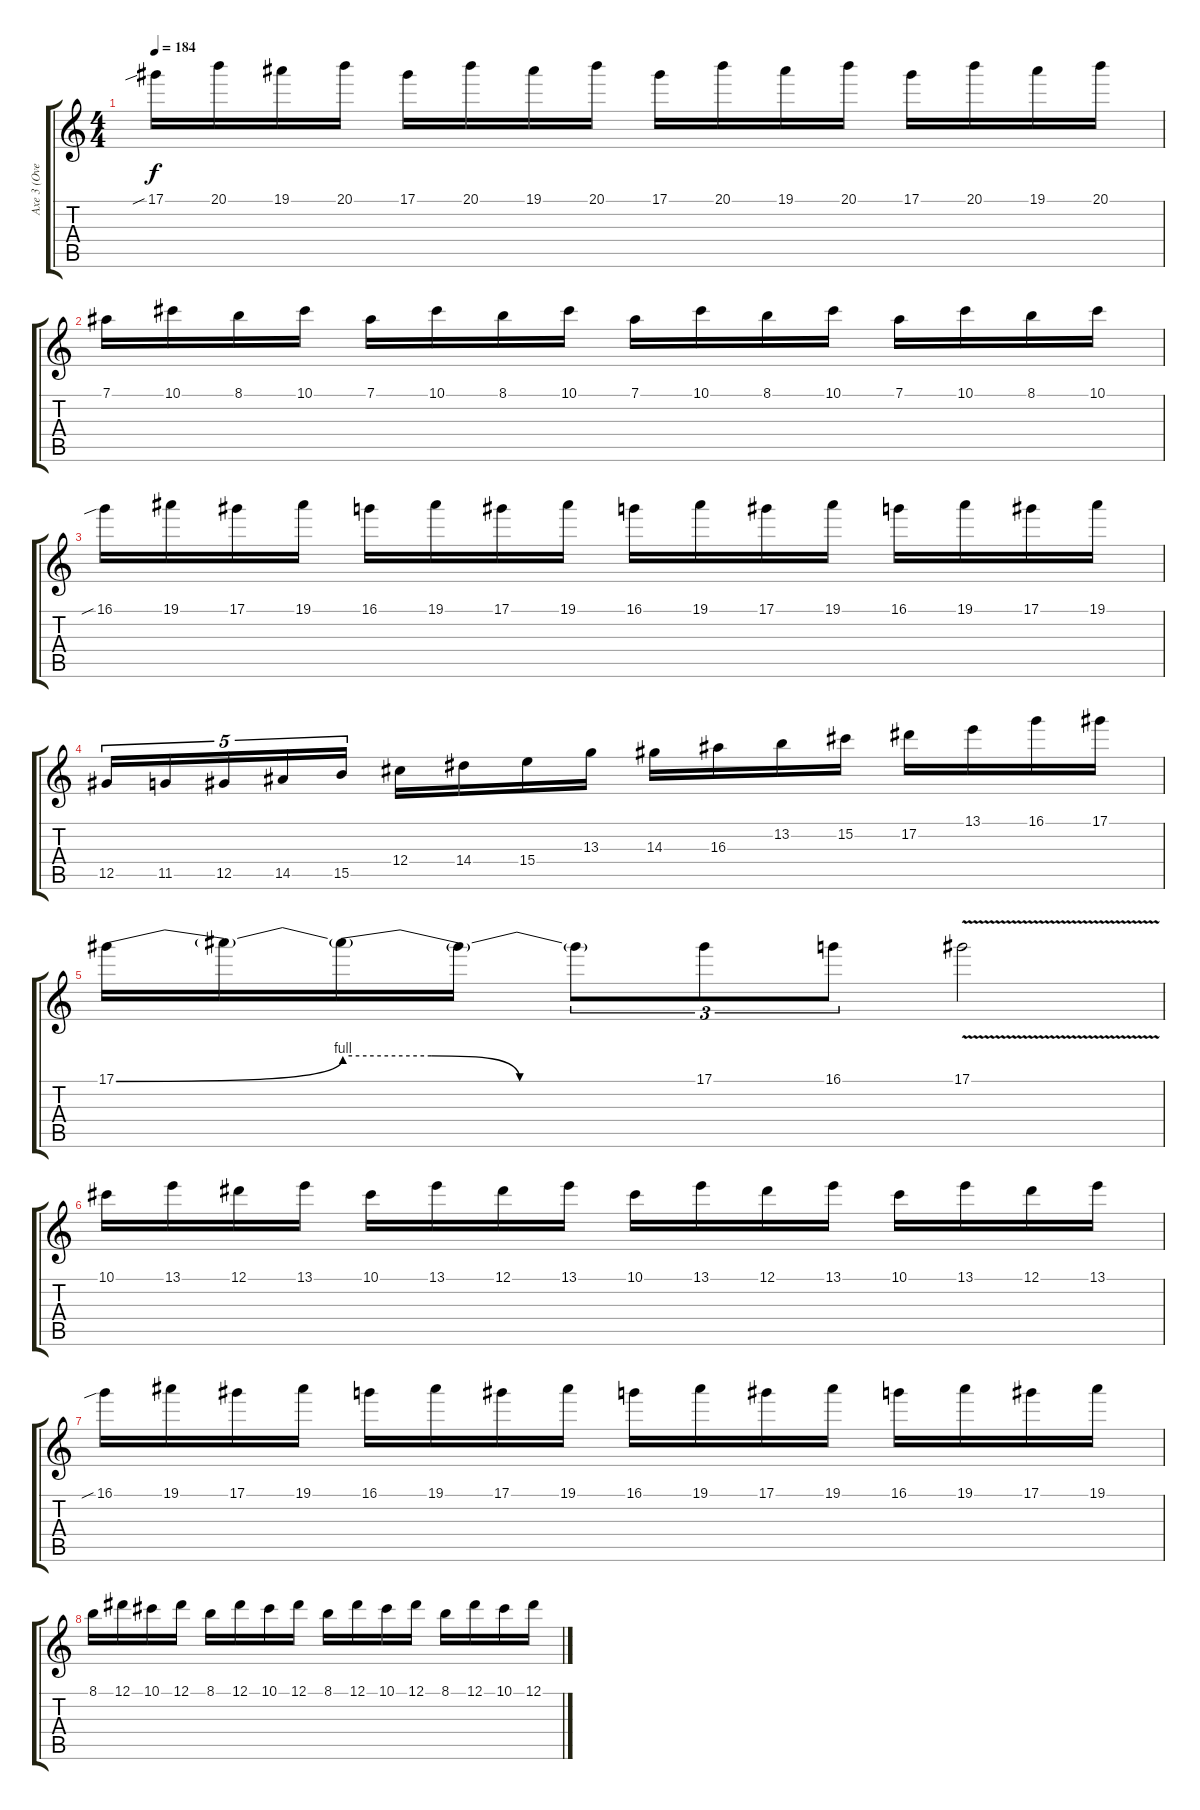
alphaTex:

\track ("Axe 3 (Overdubs+Solo)" "Axe 3 (Ove") {instrument overdrivenguitar}
\staff {score tabs}
\tuning (Eb4 Bb3 Gb3 Db3 Ab2 Eb2) {hide}
\ts (4 4)
\tempo 184
\clef g2
\ks c
17.1{sib}.16{dy f} 20.1.16 19.1.16 20.1.16 17.1.16 20.1.16 19.1.16 20.1.16 17.1.16 20.1.16 19.1.16 20.1.16 17.1.16 20.1.16 19.1.16 20.1.16 |
7.1.16 10.1.16 8.1.16 10.1.16 7.1.16 10.1.16 8.1.16 10.1.16 7.1.16 10.1.16 8.1.16 10.1.16 7.1.16 10.1.16 8.1.16 10.1.16 |
16.1{sib}.16 19.1.16 17.1.16 19.1.16 16.1.16 19.1.16 17.1.16 19.1.16 16.1.16 19.1.16 17.1.16 19.1.16 16.1.16 19.1.16 17.1.16 19.1.16 |
12.5.16{tu (5 4)} 11.5.16{tu (5 4)} 12.5.16{tu (5 4)} 14.5.16{tu (5 4)} 15.5.16{tu (5 4)} 12.4.16 14.4.16 15.4.16 13.3.16 14.3.16 16.3.16 13.2.16 15.2.16 17.2.16 13.1.16 16.1.16 17.1.16 |
17.1{be (bend 0 0 60 4)}.16 17.1{t}.16 17.1{be (custom 0 4 15 4 30 0 60 0) t}.16 17.1{t}.16 17.1{t}.8{tu (3 2)} 17.1.8{tu (3 2)} 16.1.8{tu (3 2)} 17.1{v}.2 |
10.1.16 13.1.16 12.1.16 13.1.16 10.1.16 13.1.16 12.1.16 13.1.16 10.1.16 13.1.16 12.1.16 13.1.16 10.1.16 13.1.16 12.1.16 13.1.16 |
16.1{sib}.16 19.1.16 17.1.16 19.1.16 16.1.16 19.1.16 17.1.16 19.1.16 16.1.16 19.1.16 17.1.16 19.1.16 16.1.16 19.1.16 17.1.16 19.1.16 |
8.1.16 12.1.16 10.1.16 12.1.16 8.1.16 12.1.16 10.1.16 12.1.16 8.1.16 12.1.16 10.1.16 12.1.16 8.1.16 12.1.16 10.1.16 12.1.16
